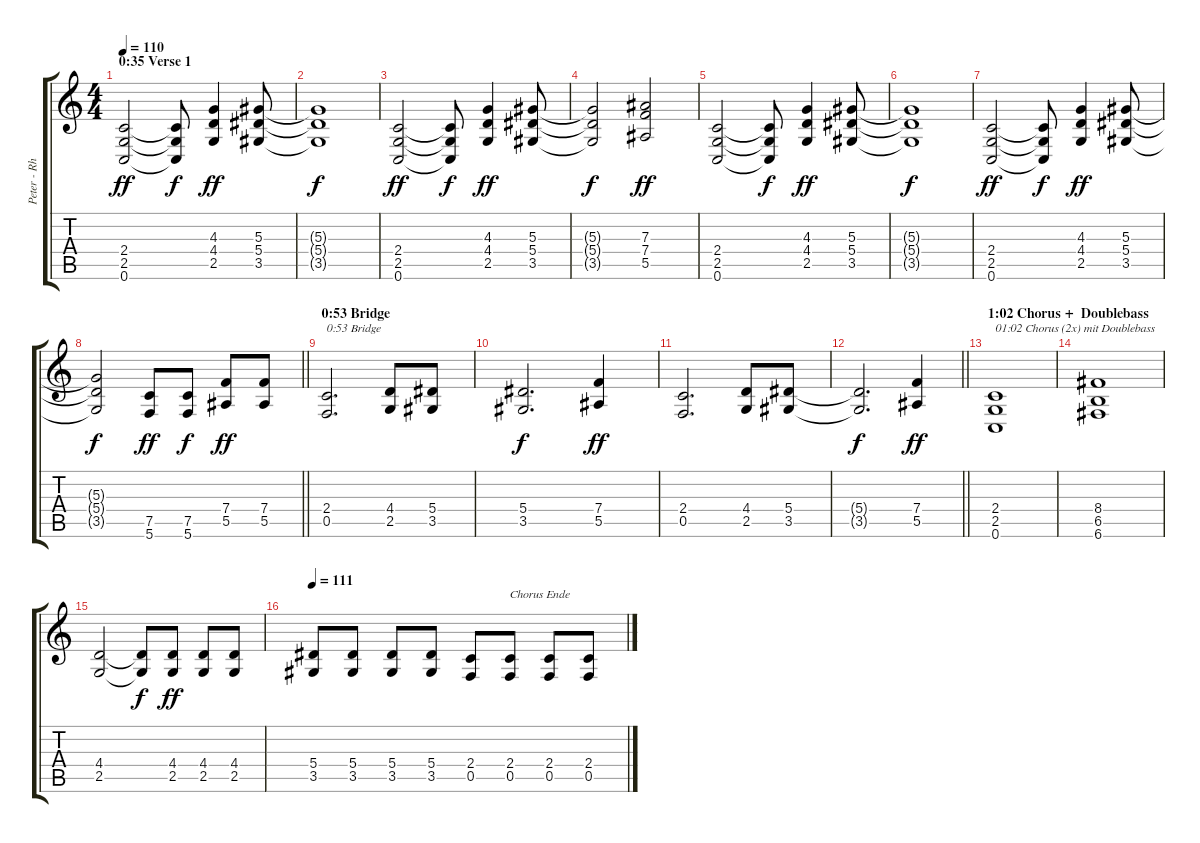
\track ("Peter - Rhythm Guitar (C-Tuning)" "Peter - Rh") {instrument overdrivenguitar}
\staff {score tabs}
\tuning (C4 G3 Eb3 Bb2 F2 C2) {hide}
\ts (4 4)
\section ("" "0:35 Verse 1")
\tempo 110
\clef g2
\ks c
(2.4 2.5 0.6).2{dy ff} (2.4{t} 2.5{t} 0.6{t}).8{dy f} (4.3 4.4 2.5).4{dy ff} (5.3 5.4 3.5).8 |
(5.3{t} 5.4{t} 3.5{t}).1{dy f} |
(2.4 2.5 0.6).2{dy ff} (2.4{t} 2.5{t} 0.6{t}).8{dy f} (4.3 4.4 2.5).4{dy ff} (5.3 5.4 3.5).8 |
(5.3{t} 5.4{t} 3.5{t}).2{dy f} (7.3 7.4 5.5).2{dy ff} |
(2.4 2.5 0.6).2 (2.4{t} 2.5{t} 0.6{t}).8{dy f} (4.3 4.4 2.5).4{dy ff} (5.3 5.4 3.5).8 |
(5.3{t} 5.4{t} 3.5{t}).1{dy f} |
(2.4 2.5 0.6).2{dy ff} (2.4{t} 2.5{t} 0.6{t}).8{dy f} (4.3 4.4 2.5).4{dy ff} (5.3 5.4 3.5).8 |
\barLineRight lightlight
(5.3{t} 5.4{t} 3.5{t}).2{dy f} (7.5 5.6).8{dy ff} (7.5 5.6).8{dy f} (7.4 5.5).8{dy ff} (7.4 5.5).8 |
\section ("" "0:53 Bridge")
(2.4 0.5).2{d txt "0:53 Bridge" volume 9} (4.4 2.5).8 (5.4 3.5).8 |
(5.4 3.5).2{d dy f} (7.4 5.5).4{dy ff} |
(2.4 0.5).2{d} (4.4 2.5).8 (5.4 3.5).8 |
\barLineRight lightlight
(5.4{t} 3.5{t}).2{d dy f} (7.4 5.5).4{dy ff} |
\section ("" "1:02 Chorus +  Doublebass ")
(2.4 2.5 0.6).1{txt "01:02 Chorus (2x) mit Doublebass "} |
(8.4 6.5 6.6).1 |
(4.4 2.5).2 (4.4{t} 2.5{t}).8{dy f} (4.4 2.5).8{dy ff} (4.4 2.5).8 (4.4 2.5).8 |
\tempo 111
(5.4 3.5).8 (5.4 3.5).8 (5.4 3.5).8 (5.4 3.5).8 (2.4 0.5).8 (2.4 0.5).8{txt "Chorus Ende"} (2.4 0.5).8 (2.4 0.5).8
